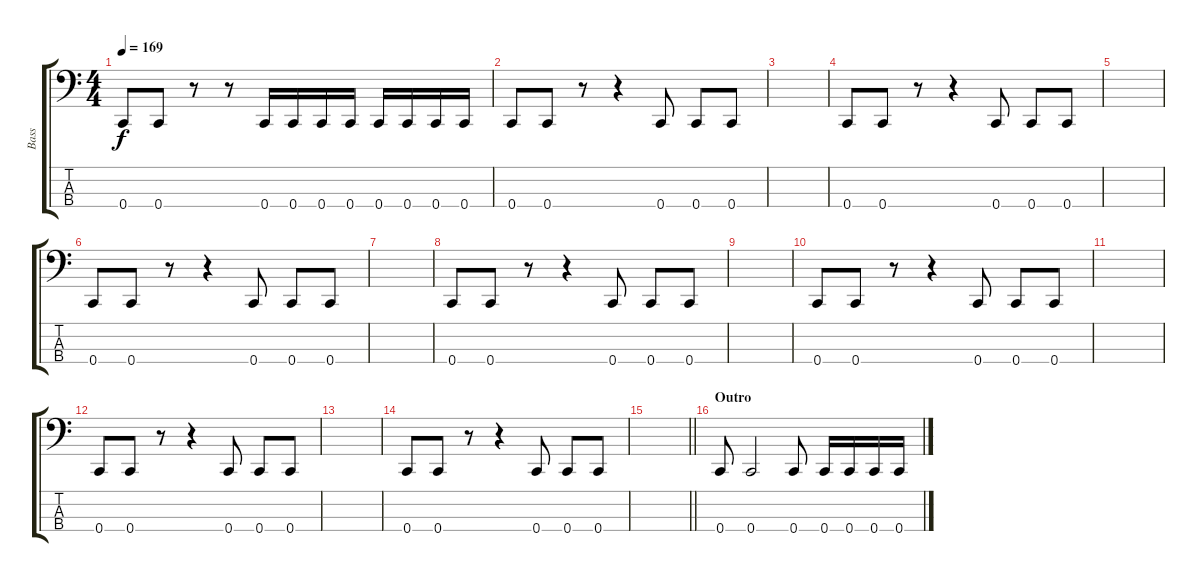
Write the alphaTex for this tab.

\track ("Bass" "Bass") {instrument electricbasspick}
\staff {score tabs}
\tuning (F2 C2 G1 C1) {hide}
\ts (4 4)
\tempo 169
\clef f4
\ks c
0.4.8{dy f} 0.4.8 r.8 r.8 0.4.16 0.4.16 0.4.16 0.4.16 0.4.16 0.4.16 0.4.16 0.4.16 |
0.4.8 0.4.8 r.8 r.4 0.4.8 0.4.8 0.4.8 |
|
0.4.8 0.4.8 r.8 r.4 0.4.8 0.4.8 0.4.8 |
|
0.4.8 0.4.8 r.8 r.4 0.4.8 0.4.8 0.4.8 |
|
0.4.8 0.4.8 r.8 r.4 0.4.8 0.4.8 0.4.8 |
|
0.4.8 0.4.8 r.8 r.4 0.4.8 0.4.8 0.4.8 |
|
0.4.8 0.4.8 r.8 r.4 0.4.8 0.4.8 0.4.8 |
|
0.4.8 0.4.8 r.8 r.4 0.4.8 0.4.8 0.4.8 |
\barLineRight lightlight
|
\section ("" "Outro")
0.4.8 0.4.2 0.4.8 0.4.16 0.4.16 0.4.16 0.4.16
